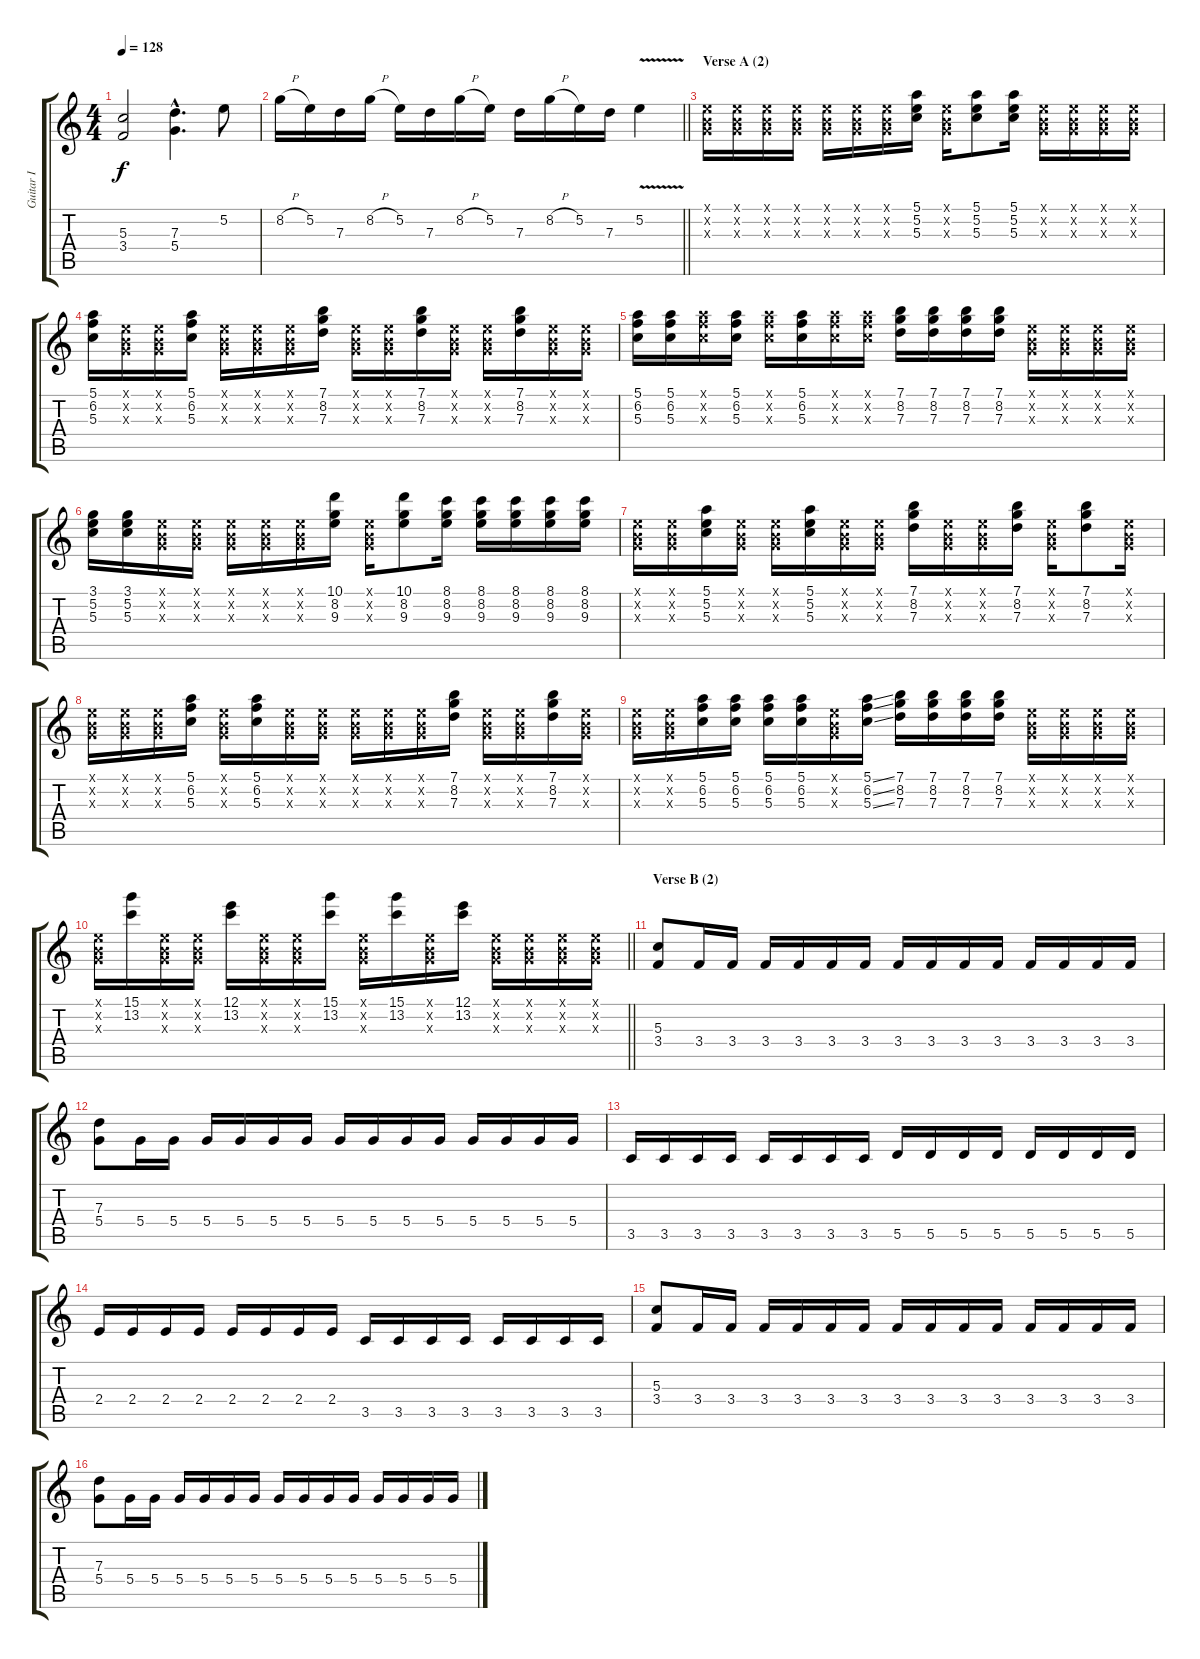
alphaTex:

\track ("Guitar I" "Guitar I") {instrument distortionguitar}
\staff {score tabs}
\tuning (E4 B3 G3 D3 A2 E2) {hide}
\ts (4 4)
\tempo 128
\clef g2
\ks aminor
(5.3 3.4).2{dy f} (7.3{hac} 5.4{hac}).4{d} 5.2.8 |
\barLineRight lightlight
8.2{h}.16 5.2.16 7.3.16 8.2{h}.16 5.2.16 7.3.16 8.2{h}.16 5.2.16 7.3.16 8.2{h}.16 5.2.16 7.3.16 5.2{v}.4 |
\section ("" "Verse A (2)")
(0.1{x} 0.2{x} 0.3{x}).16 (0.1{x} 0.2{x} 0.3{x}).16 (0.1{x} 0.2{x} 0.3{x}).16 (0.1{x} 0.2{x} 0.3{x}).16 (0.1{x} 0.2{x} 0.3{x}).16 (0.1{x} 0.2{x} 0.3{x}).16 (0.1{x} 0.2{x} 0.3{x}).16 (5.1 5.2 5.3).16 (0.1{x} 0.2{x} 0.3{x}).16 (5.1 5.2 5.3).8 (5.1 5.2 5.3).16 (0.1{x} 0.2{x} 0.3{x}).16 (0.1{x} 0.2{x} 0.3{x}).16 (0.1{x} 0.2{x} 0.3{x}).16 (0.1{x} 0.2{x} 0.3{x}).16 |
(5.1 6.2 5.3).16 (0.1{x} 0.2{x} 0.3{x}).16 (0.1{x} 0.2{x} 0.3{x}).16 (5.1 6.2 5.3).16 (0.1{x} 0.2{x} 0.3{x}).16 (0.1{x} 0.2{x} 0.3{x}).16 (0.1{x} 0.2{x} 0.3{x}).16 (7.1 8.2 7.3).16 (0.1{x} 0.2{x} 0.3{x}).16 (0.1{x} 0.2{x} 0.3{x}).16 (7.1 8.2 7.3).16 (0.1{x} 0.2{x} 0.3{x}).16 (0.1{x} 0.2{x} 0.3{x}).16 (7.1 8.2 7.3).16 (0.1{x} 0.2{x} 0.3{x}).16 (0.1{x} 0.2{x} 0.3{x}).16 |
(5.1 6.2 5.3).16 (5.1 6.2 5.3).16 (5.1{x} 6.2{x} 5.3{x}).16 (5.1 6.2 5.3).16 (5.1{x} 6.2{x} 5.3{x}).16 (5.1 6.2 5.3).16 (5.1{x} 6.2{x} 5.3{x}).16 (5.1{x} 6.2{x} 5.3{x}).16 (7.1 8.2 7.3).16 (7.1 8.2 7.3).16 (7.1 8.2 7.3).16 (7.1 8.2 7.3).16 (0.1{x} 0.2{x} 0.3{x}).16 (0.1{x} 0.2{x} 0.3{x}).16 (0.1{x} 0.2{x} 0.3{x}).16 (0.1{x} 0.2{x} 0.3{x}).16 |
(3.1 5.2 5.3).16 (3.1 5.2 5.3).16 (0.1{x} 0.2{x} 0.3{x}).16 (0.1{x} 0.2{x} 0.3{x}).16 (0.1{x} 0.2{x} 0.3{x}).16 (0.1{x} 0.2{x} 0.3{x}).16 (0.1{x} 0.2{x} 0.3{x}).16 (10.1 8.2 9.3).16 (0.1{x} 0.2{x} 0.3{x}).16 (10.1 8.2 9.3).8 (8.1 8.2 9.3).16 (8.1 8.2 9.3).16 (8.1 8.2 9.3).16 (8.1 8.2 9.3).16 (8.1 8.2 9.3).16 |
(0.1{x} 0.2{x} 0.3{x}).16 (0.1{x} 0.2{x} 0.3{x}).16 (5.1 5.2 5.3).16 (0.1{x} 0.2{x} 0.3{x}).16 (0.1{x} 0.2{x} 0.3{x}).16 (5.1 5.2 5.3).16 (0.1{x} 0.2{x} 0.3{x}).16 (0.1{x} 0.2{x} 0.3{x}).16 (7.1 8.2 7.3).16 (0.1{x} 0.2{x} 0.3{x}).16 (0.1{x} 0.2{x} 0.3{x}).16 (7.1 8.2 7.3).16 (0.1{x} 0.2{x} 0.3{x}).16 (7.1 8.2 7.3).8 (0.1{x} 0.2{x} 0.3{x}).16 |
(0.1{x} 0.2{x} 0.3{x}).16 (0.1{x} 0.2{x} 0.3{x}).16 (0.1{x} 0.2{x} 0.3{x}).16 (5.1 6.2 5.3).16 (0.1{x} 0.2{x} 0.3{x}).16 (5.1 6.2 5.3).16 (0.1{x} 0.2{x} 0.3{x}).16 (0.1{x} 0.2{x} 0.3{x}).16 (0.1{x} 0.2{x} 0.3{x}).16 (0.1{x} 0.2{x} 0.3{x}).16 (0.1{x} 0.2{x} 0.3{x}).16 (7.1 8.2 7.3).16 (0.1{x} 0.2{x} 0.3{x}).16 (0.1{x} 0.2{x} 0.3{x}).16 (7.1 8.2 7.3).16 (0.1{x} 0.2{x} 0.3{x}).16 |
(0.1{x} 0.2{x} 0.3{x}).16 (0.1{x} 0.2{x} 0.3{x}).16 (5.1 6.2 5.3).16 (5.1 6.2 5.3).16 (5.1 6.2 5.3).16 (5.1 6.2 5.3).16 (0.1{x} 0.2{x} 0.3{x}).16 (5.1{ss} 6.2{ss} 5.3{ss}).16 (7.1 8.2 7.3).16 (7.1 8.2 7.3).16 (7.1 8.2 7.3).16 (7.1 8.2 7.3).16 (0.1{x} 0.2{x} 0.3{x}).16 (0.1{x} 0.2{x} 0.3{x}).16 (0.1{x} 0.2{x} 0.3{x}).16 (0.1{x} 0.2{x} 0.3{x}).16 |
\barLineRight lightlight
(0.1{x} 0.2{x} 0.3{x}).16 (15.1 13.2).16 (0.1{x} 0.2{x} 0.3{x}).16 (0.1{x} 0.2{x} 0.3{x}).16 (12.1 13.2).16 (0.1{x} 0.2{x} 0.3{x}).16 (0.1{x} 0.2{x} 0.3{x}).16 (15.1 13.2).16 (0.1{x} 0.2{x} 0.3{x}).16 (15.1 13.2).16 (0.1{x} 0.2{x} 0.3{x}).16 (12.1 13.2).16 (0.1{x} 0.2{x} 0.3{x}).16 (0.1{x} 0.2{x} 0.3{x}).16 (0.1{x} 0.2{x} 0.3{x}).16 (0.1{x} 0.2{x} 0.3{x}).16 |
\section ("" "Verse B (2)")
(5.3 3.4).8 3.4.16 3.4.16 3.4.16 3.4.16 3.4.16 3.4.16 3.4.16 3.4.16 3.4.16 3.4.16 3.4.16 3.4.16 3.4.16 3.4.16 |
(7.3 5.4).8 5.4.16 5.4.16 5.4.16 5.4.16 5.4.16 5.4.16 5.4.16 5.4.16 5.4.16 5.4.16 5.4.16 5.4.16 5.4.16 5.4.16 |
3.5.16 3.5.16 3.5.16 3.5.16 3.5.16 3.5.16 3.5.16 3.5.16 5.5.16 5.5.16 5.5.16 5.5.16 5.5.16 5.5.16 5.5.16 5.5.16 |
2.4.16 2.4.16 2.4.16 2.4.16 2.4.16 2.4.16 2.4.16 2.4.16 3.5.16 3.5.16 3.5.16 3.5.16 3.5.16 3.5.16 3.5.16 3.5.16 |
(5.3 3.4).8 3.4.16 3.4.16 3.4.16 3.4.16 3.4.16 3.4.16 3.4.16 3.4.16 3.4.16 3.4.16 3.4.16 3.4.16 3.4.16 3.4.16 |
(7.3 5.4).8 5.4.16 5.4.16 5.4.16 5.4.16 5.4.16 5.4.16 5.4.16 5.4.16 5.4.16 5.4.16 5.4.16 5.4.16 5.4.16 5.4.16
